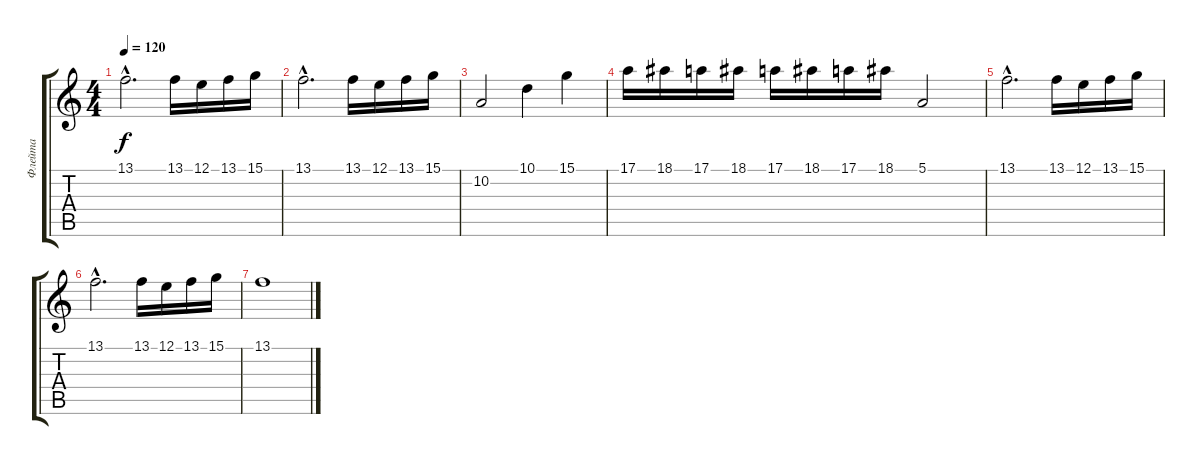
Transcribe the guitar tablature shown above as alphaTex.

\track ("Флейта" "Флейта") {instrument flute}
\staff {score tabs}
\tuning (E4 B3 G3 D3 A2 E2) {hide}
\ts (4 4)
\tempo 120
\clef g2
\ks c
13.1{hac}.2{d dy f} 13.1.16 12.1.16 13.1.16 15.1.16 |
13.1{hac}.2{d} 13.1.16 12.1.16 13.1.16 15.1.16 |
10.2.2 10.1.4 15.1.4 |
17.1.16 18.1.16 17.1.16 18.1.16 17.1.16 18.1.16 17.1.16 18.1.16 5.1.2 |
13.1{hac}.2{d} 13.1.16 12.1.16 13.1.16 15.1.16 |
13.1{hac}.2{d} 13.1.16 12.1.16 13.1.16 15.1.16 |
13.1.1
